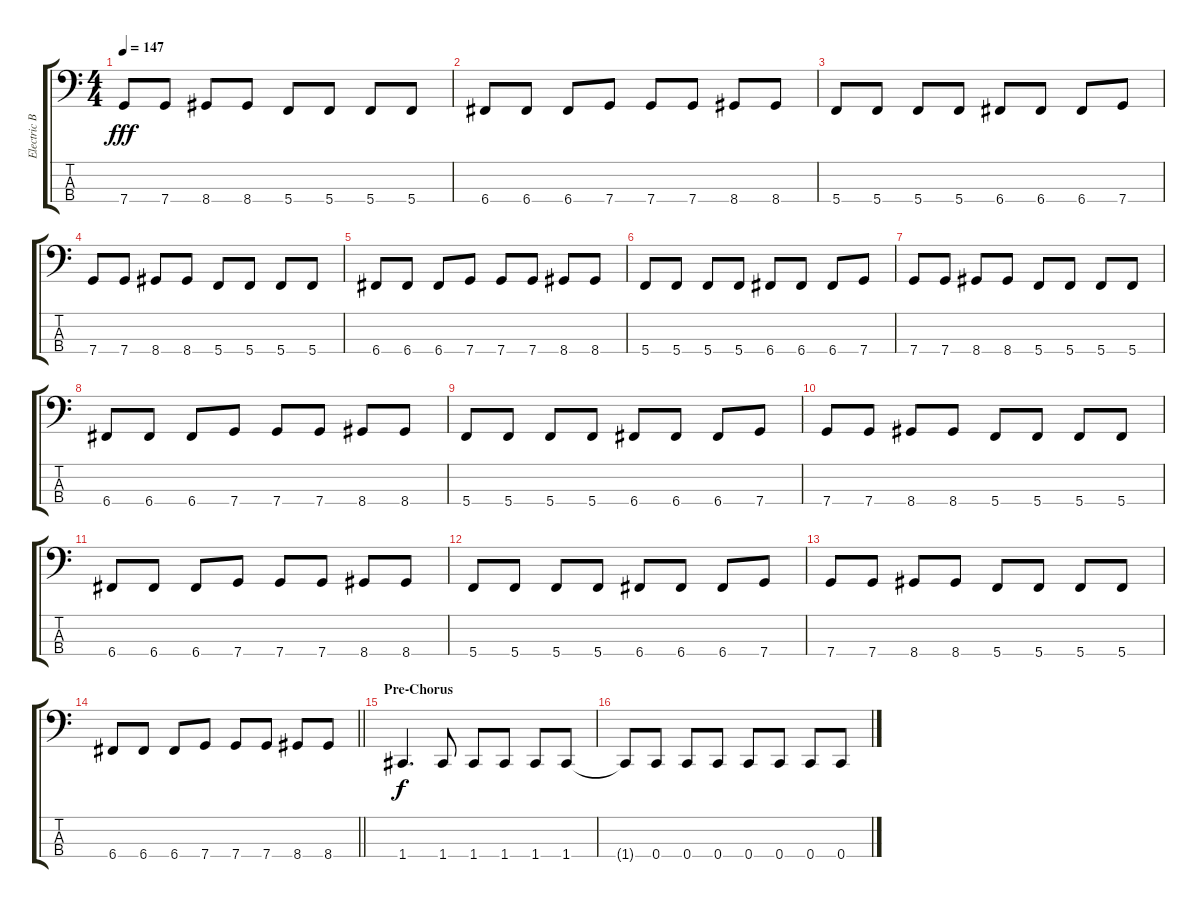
\track ("Electric Bass [Moyer]" "Electric B") {instrument electricbassfinger}
\staff {score tabs}
\tuning (G2 C2 G1 C1) {hide}
\ts (4 4)
\tempo 147
\clef f4
\ks c
7.4.8{dy fff} 7.4.8 8.4.8 8.4.8 5.4.8 5.4.8 5.4.8 5.4.8 |
6.4.8 6.4.8 6.4.8 7.4.8 7.4.8 7.4.8 8.4.8 8.4.8 |
5.4.8 5.4.8 5.4.8 5.4.8 6.4.8 6.4.8 6.4.8 7.4.8 |
7.4.8 7.4.8 8.4.8 8.4.8 5.4.8 5.4.8 5.4.8 5.4.8 |
6.4.8 6.4.8 6.4.8 7.4.8 7.4.8 7.4.8 8.4.8 8.4.8 |
5.4.8 5.4.8 5.4.8 5.4.8 6.4.8 6.4.8 6.4.8 7.4.8 |
7.4.8 7.4.8 8.4.8 8.4.8 5.4.8 5.4.8 5.4.8 5.4.8 |
6.4.8 6.4.8 6.4.8 7.4.8 7.4.8 7.4.8 8.4.8 8.4.8 |
5.4.8 5.4.8 5.4.8 5.4.8 6.4.8 6.4.8 6.4.8 7.4.8 |
7.4.8 7.4.8 8.4.8 8.4.8 5.4.8 5.4.8 5.4.8 5.4.8 |
6.4.8 6.4.8 6.4.8 7.4.8 7.4.8 7.4.8 8.4.8 8.4.8 |
5.4.8 5.4.8 5.4.8 5.4.8 6.4.8 6.4.8 6.4.8 7.4.8 |
7.4.8 7.4.8 8.4.8 8.4.8 5.4.8 5.4.8 5.4.8 5.4.8 |
\barLineRight lightlight
6.4.8 6.4.8 6.4.8 7.4.8 7.4.8 7.4.8 8.4.8 8.4.8 |
\section ("" "Pre-Chorus")
1.4.4{d dy f} 1.4.8 1.4.8 1.4.8 1.4.8 1.4.8 |
1.4{t}.8 0.4.8 0.4.8 0.4.8 0.4.8 0.4.8 0.4.8 0.4.8
